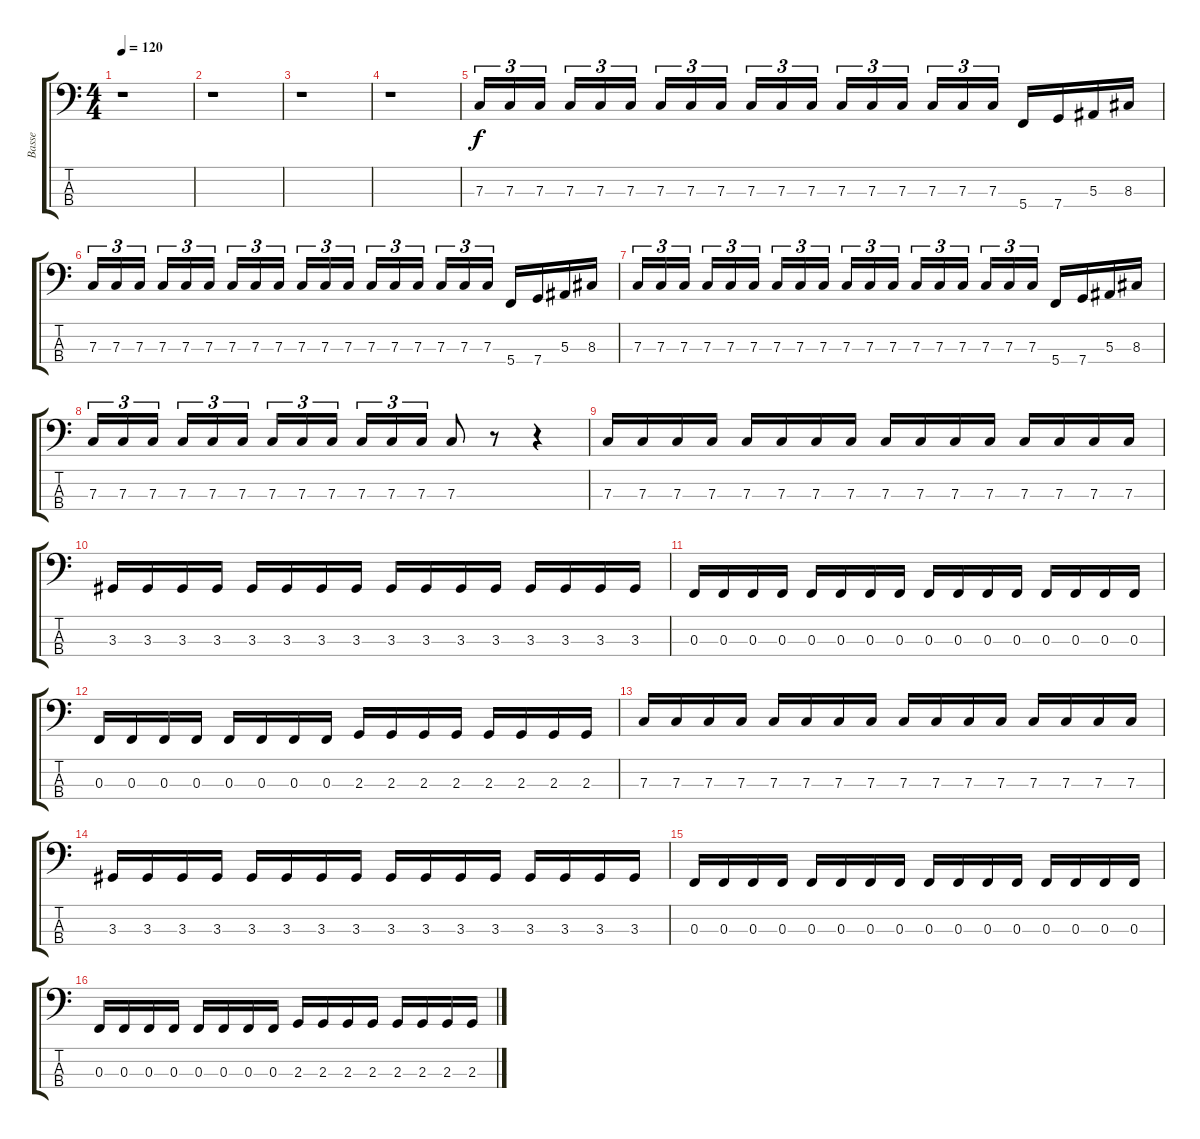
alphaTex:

\track ("Basse" "Basse") {instrument electricbasspick}
\staff {score tabs}
\tuning (Eb2 Bb1 F1 C1) {hide}
\ts (4 4)
\tempo 120
\clef f4
\ks c
r.1{dy f} |
r.1 |
r.1 |
r.1 |
7.3.16{tu (3 2)} 7.3.16{tu (3 2)} 7.3.16{tu (3 2)} 7.3.16{tu (3 2)} 7.3.16{tu (3 2)} 7.3.16{tu (3 2)} 7.3.16{tu (3 2)} 7.3.16{tu (3 2)} 7.3.16{tu (3 2)} 7.3.16{tu (3 2)} 7.3.16{tu (3 2)} 7.3.16{tu (3 2)} 7.3.16{tu (3 2)} 7.3.16{tu (3 2)} 7.3.16{tu (3 2)} 7.3.16{tu (3 2)} 7.3.16{tu (3 2)} 7.3.16{tu (3 2)} 5.4.16 7.4.16 5.3.16 8.3.16 |
7.3.16{tu (3 2)} 7.3.16{tu (3 2)} 7.3.16{tu (3 2)} 7.3.16{tu (3 2)} 7.3.16{tu (3 2)} 7.3.16{tu (3 2)} 7.3.16{tu (3 2)} 7.3.16{tu (3 2)} 7.3.16{tu (3 2)} 7.3.16{tu (3 2)} 7.3.16{tu (3 2)} 7.3.16{tu (3 2)} 7.3.16{tu (3 2)} 7.3.16{tu (3 2)} 7.3.16{tu (3 2)} 7.3.16{tu (3 2)} 7.3.16{tu (3 2)} 7.3.16{tu (3 2)} 5.4.16 7.4.16 5.3.16 8.3.16 |
7.3.16{tu (3 2)} 7.3.16{tu (3 2)} 7.3.16{tu (3 2)} 7.3.16{tu (3 2)} 7.3.16{tu (3 2)} 7.3.16{tu (3 2)} 7.3.16{tu (3 2)} 7.3.16{tu (3 2)} 7.3.16{tu (3 2)} 7.3.16{tu (3 2)} 7.3.16{tu (3 2)} 7.3.16{tu (3 2)} 7.3.16{tu (3 2)} 7.3.16{tu (3 2)} 7.3.16{tu (3 2)} 7.3.16{tu (3 2)} 7.3.16{tu (3 2)} 7.3.16{tu (3 2)} 5.4.16 7.4.16 5.3.16 8.3.16 |
7.3.16{tu (3 2)} 7.3.16{tu (3 2)} 7.3.16{tu (3 2)} 7.3.16{tu (3 2)} 7.3.16{tu (3 2)} 7.3.16{tu (3 2)} 7.3.16{tu (3 2)} 7.3.16{tu (3 2)} 7.3.16{tu (3 2)} 7.3.16{tu (3 2)} 7.3.16{tu (3 2)} 7.3.16{tu (3 2)} 7.3.8 r.8 r.4 |
7.3.16 7.3.16 7.3.16 7.3.16 7.3.16 7.3.16 7.3.16 7.3.16 7.3.16 7.3.16 7.3.16 7.3.16 7.3.16 7.3.16 7.3.16 7.3.16 |
3.3.16 3.3.16 3.3.16 3.3.16 3.3.16 3.3.16 3.3.16 3.3.16 3.3.16 3.3.16 3.3.16 3.3.16 3.3.16 3.3.16 3.3.16 3.3.16 |
0.3.16 0.3.16 0.3.16 0.3.16 0.3.16 0.3.16 0.3.16 0.3.16 0.3.16 0.3.16 0.3.16 0.3.16 0.3.16 0.3.16 0.3.16 0.3.16 |
0.3.16 0.3.16 0.3.16 0.3.16 0.3.16 0.3.16 0.3.16 0.3.16 2.3.16 2.3.16 2.3.16 2.3.16 2.3.16 2.3.16 2.3.16 2.3.16 |
7.3.16 7.3.16 7.3.16 7.3.16 7.3.16 7.3.16 7.3.16 7.3.16 7.3.16 7.3.16 7.3.16 7.3.16 7.3.16 7.3.16 7.3.16 7.3.16 |
3.3.16 3.3.16 3.3.16 3.3.16 3.3.16 3.3.16 3.3.16 3.3.16 3.3.16 3.3.16 3.3.16 3.3.16 3.3.16 3.3.16 3.3.16 3.3.16 |
0.3.16 0.3.16 0.3.16 0.3.16 0.3.16 0.3.16 0.3.16 0.3.16 0.3.16 0.3.16 0.3.16 0.3.16 0.3.16 0.3.16 0.3.16 0.3.16 |
0.3.16 0.3.16 0.3.16 0.3.16 0.3.16 0.3.16 0.3.16 0.3.16 2.3.16 2.3.16 2.3.16 2.3.16 2.3.16 2.3.16 2.3.16 2.3.16
